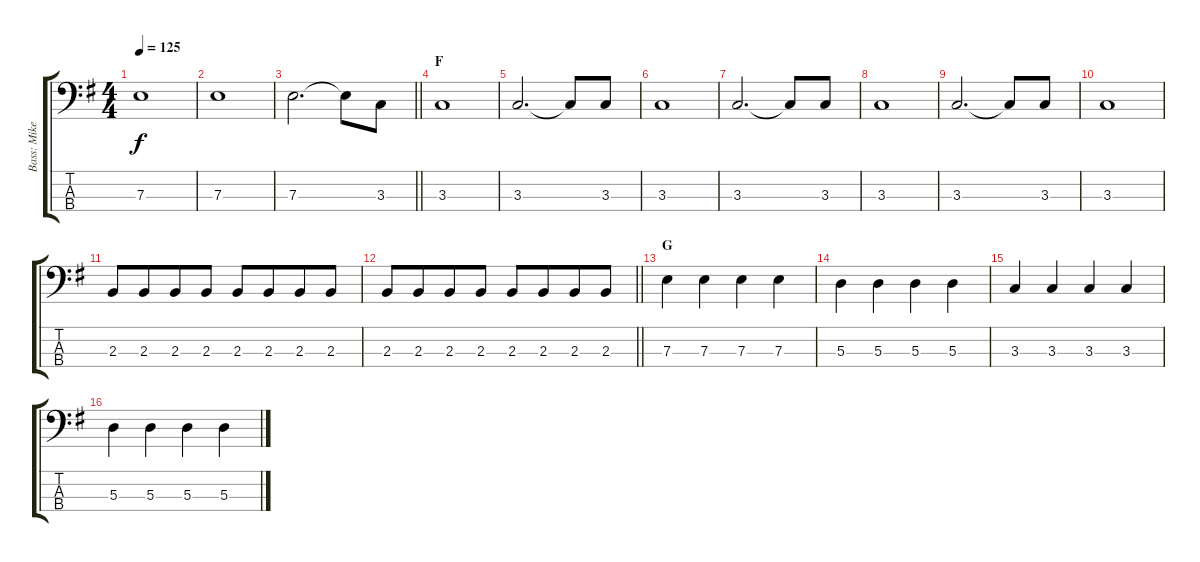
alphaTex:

\track ("Bass: Mike" "Bass: Mike") {instrument electricbassfinger}
\staff {score tabs}
\tuning (G2 D2 A1 E1) {hide}
\ts (4 4)
\tempo 125
\clef f4
\ks g
7.3.1{dy f} |
7.3.1 |
\barLineRight lightlight
7.3.2{d} 7.3{t}.8 3.3.8 |
\section ("" "F")
3.3.1 |
3.3.2{d} 3.3{t}.8 3.3.8 |
3.3.1 |
3.3.2{d} 3.3{t}.8 3.3.8 |
3.3.1 |
3.3.2{d} 3.3{t}.8 3.3.8 |
3.3.1 |
2.3.8 2.3.8{beam merge} 2.3.8 2.3.8 2.3.8 2.3.8{beam merge} 2.3.8 2.3.8 |
\barLineRight lightlight
2.3.8 2.3.8{beam merge} 2.3.8 2.3.8 2.3.8 2.3.8{beam merge} 2.3.8 2.3.8 |
\section ("" "G")
7.3.4 7.3.4 7.3.4 7.3.4 |
5.3.4 5.3.4 5.3.4 5.3.4 |
3.3.4 3.3.4 3.3.4 3.3.4 |
5.3.4 5.3.4 5.3.4 5.3.4
